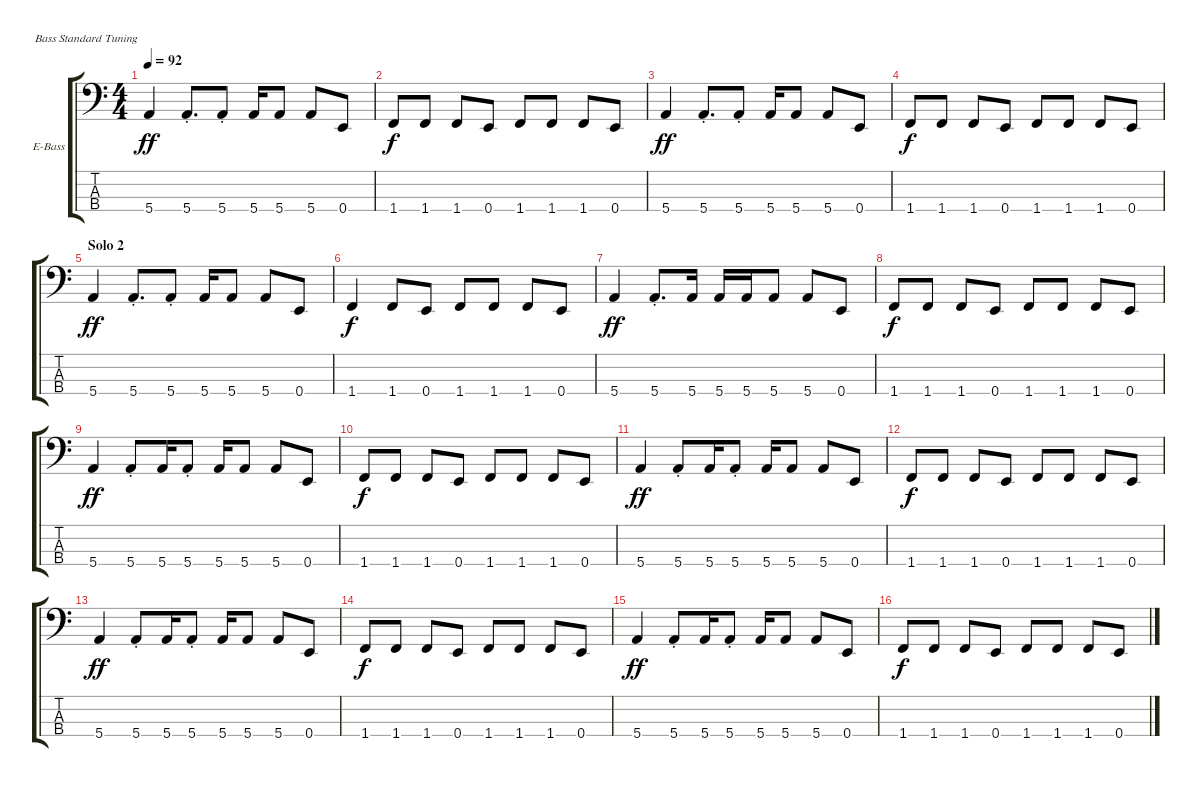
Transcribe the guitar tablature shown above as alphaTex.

\defaultSystemsLayout 4
\bracketExtendMode groupsimilarinstruments
\firstSystemTrackNameOrientation horizontal
\otherSystemsTrackNameOrientation horizontal
\track ("Bass" "E-Bass") {instrument electricbassfinger}
\staff {score tabs}
\tuning (G2 D2 A1 E1)
\ts (4 4)
\tempo 92
\clef f4
\scale
0.333333
\ks c
5.4.4{dy ff} 5.4{st}.8{d} 5.4{st}.8 5.4.16 5.4.8 5.4.8 0.4.8 |
\scale
0.333333 1.4.8{dy f} 1.4.8 1.4.8 0.4.8 1.4.8 1.4.8 1.4.8 0.4.8 |
\scale
0.333333 5.4.4{dy ff} 5.4{st}.8{d} 5.4{st}.8 5.4.16 5.4.8 5.4.8 0.4.8 |
\scale
0.333333 1.4.8{dy f} 1.4.8 1.4.8 0.4.8 1.4.8 1.4.8 1.4.8 0.4.8 |
\section ("" "Solo 2")
\tempo (92 hide)
\scale
0.333333 5.4.4{dy ff} 5.4{st}.8{d} 5.4{st}.8 5.4.16 5.4.8 5.4.8 0.4.8 |
\scale
0.333333 1.4.4{dy f} 1.4.8 0.4.8 1.4.8 1.4.8 1.4.8 0.4.8 |
\scale
0.333333 5.4.4{dy ff} 5.4{st}.8{d} 5.4.16 5.4.16 5.4.16 5.4.8 5.4.8 0.4.8 |
\scale
0.333333 1.4.8{dy f} 1.4.8 1.4.8 0.4.8 1.4.8 1.4.8 1.4.8 0.4.8 |
\scale
0.333333 5.4.4{dy ff} 5.4{st}.8 5.4.16 5.4{st}.8 5.4.16 5.4.8 5.4.8 0.4.8 |
\scale
0.333333 1.4.8{dy f} 1.4.8 1.4.8 0.4.8 1.4.8 1.4.8 1.4.8 0.4.8 |
\scale
0.333333 5.4.4{dy ff} 5.4{st}.8 5.4.16 5.4{st}.8 5.4.16 5.4.8 5.4.8 0.4.8 |
\scale
0.333333 1.4.8{dy f} 1.4.8 1.4.8 0.4.8 1.4.8 1.4.8 1.4.8 0.4.8 |
\scale
0.333333 5.4.4{dy ff} 5.4{st}.8 5.4.16 5.4{st}.8 5.4.16 5.4.8 5.4.8 0.4.8 |
\scale
0.333333 1.4.8{dy f} 1.4.8 1.4.8 0.4.8 1.4.8 1.4.8 1.4.8 0.4.8 |
\scale
0.333333 5.4.4{dy ff} 5.4{st}.8 5.4.16 5.4{st}.8 5.4.16 5.4.8 5.4.8 0.4.8 |
\scale
0.333333 1.4.8{dy f} 1.4.8 1.4.8 0.4.8 1.4.8 1.4.8 1.4.8 0.4.8
